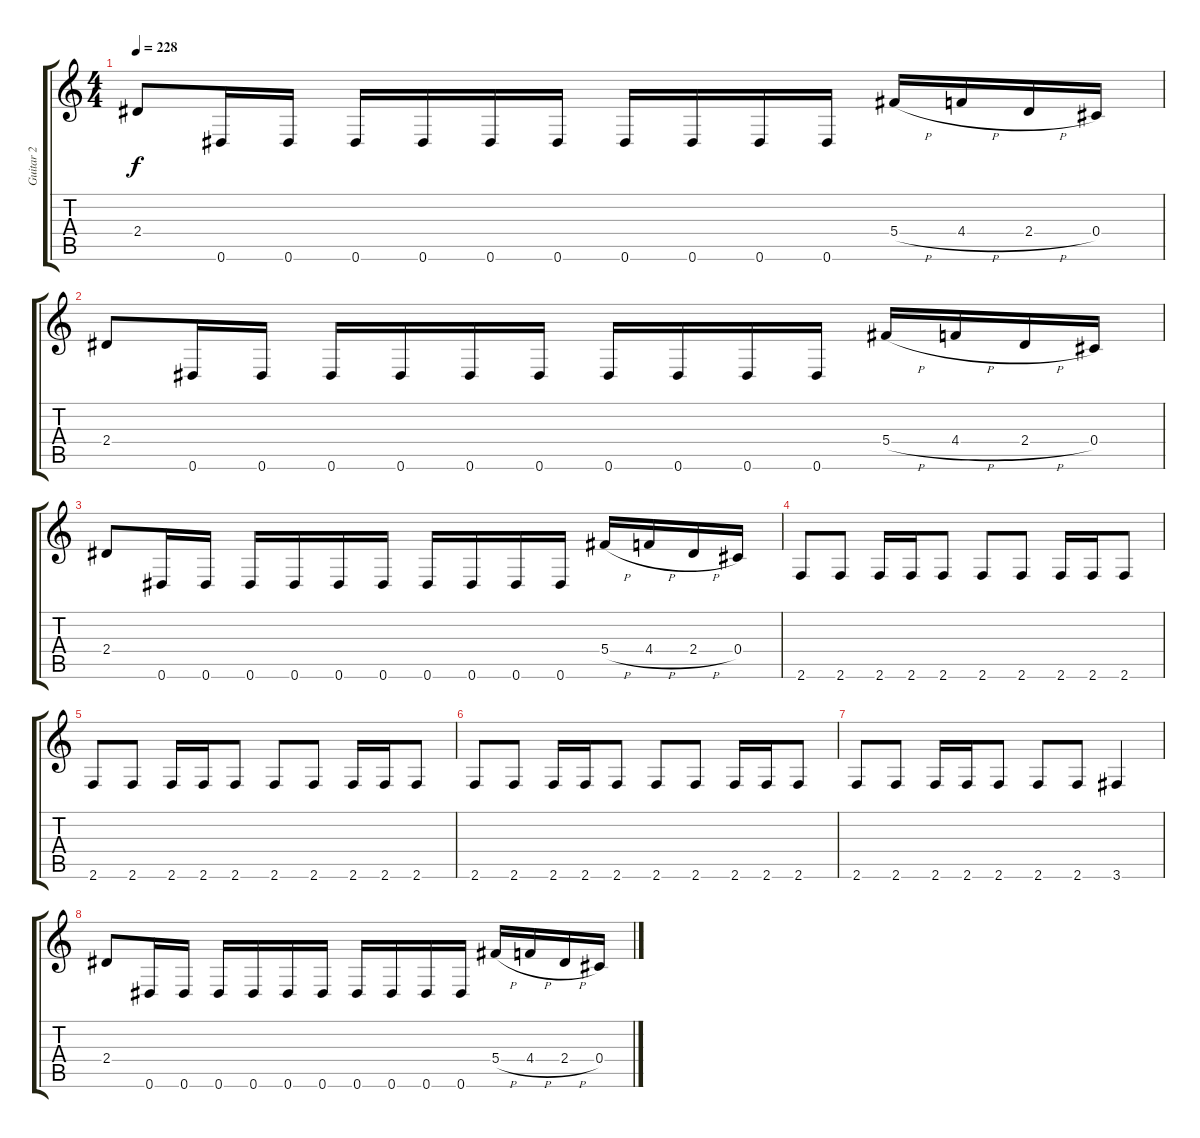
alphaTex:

\track ("Guitar 2 " "Guitar 2 ") {instrument overdrivenguitar}
\staff {score tabs}
\tuning (Eb4 Bb3 Gb3 Db3 Ab2 Eb2) {hide}
\ts (4 4)
\tempo 228
\clef g2
\ks c
2.4.8{dy f} 0.6.16 0.6.16 0.6.16 0.6.16 0.6.16 0.6.16 0.6.16 0.6.16 0.6.16 0.6.16 5.4{h}.16 4.4{h}.16 2.4{h}.16 0.4.16 |
2.4.8 0.6.16 0.6.16 0.6.16 0.6.16 0.6.16 0.6.16 0.6.16 0.6.16 0.6.16 0.6.16 5.4{h}.16 4.4{h}.16 2.4{h}.16 0.4.16 |
2.4.8 0.6.16 0.6.16 0.6.16 0.6.16 0.6.16 0.6.16 0.6.16 0.6.16 0.6.16 0.6.16 5.4{h}.16 4.4{h}.16 2.4{h}.16 0.4.16 |
2.6.8 2.6.8 2.6.16 2.6.16 2.6.8 2.6.8 2.6.8 2.6.16 2.6.16 2.6.8 |
2.6.8 2.6.8 2.6.16 2.6.16 2.6.8 2.6.8 2.6.8 2.6.16 2.6.16 2.6.8 |
2.6.8 2.6.8 2.6.16 2.6.16 2.6.8 2.6.8 2.6.8 2.6.16 2.6.16 2.6.8 |
2.6.8 2.6.8 2.6.16 2.6.16 2.6.8 2.6.8 2.6.8 3.6.4 |
2.4.8 0.6.16 0.6.16 0.6.16 0.6.16 0.6.16 0.6.16 0.6.16 0.6.16 0.6.16 0.6.16 5.4{h}.16 4.4{h}.16 2.4{h}.16 0.4.16
